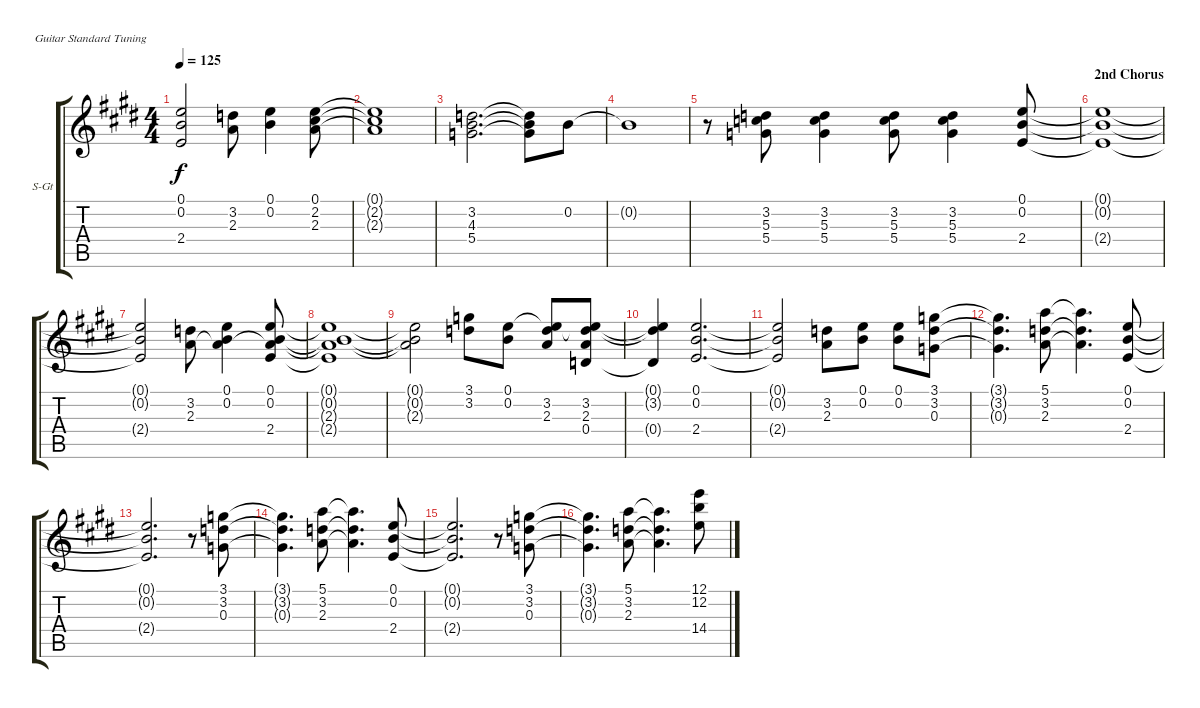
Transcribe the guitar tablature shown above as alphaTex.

\bracketExtendMode groupsimilarinstruments
\firstSystemTrackNameOrientation horizontal
\otherSystemsTrackNameOrientation horizontal
\track ("Strings" "S-Gt") {instrument stringensemble1}
\staff {score tabs}
\tuning (E4 B3 G3 D3 A2 E2)
\displaytranspose 12
\ts (4 4)
\tempo 125
\clef g2
\ks e
(0.1{t} 0.2{t} 2.4{t}).2{dy f} (3.2 2.3).8 (0.1 0.2).4 (0.1 2.2 2.3).8 |
(0.1{t} 2.2{t} 2.3{t}).1 |
(3.2 4.3 5.4).2{d} (3.2{t} 4.3{t} 5.4{t}).8 0.2.8 |
0.2{t}.1 |
r.8 (3.2 5.3 5.4).8 (3.2 5.3 5.4).4 (3.2 5.3 5.4).8 (3.2 5.3 5.4).4 (0.1 0.2 2.4).8 |
\section ("" "2nd Chorus")
(0.1{t} 0.2{t} 2.4{t}).1 |
(0.1{t} 0.2{t} 2.4{t}).2 (3.2 2.3).8 (0.1 0.2 2.3{t}).4 (0.1 0.2 2.4 2.3{t}).8 |
(0.1{t} 0.2{t} 2.4{t} 2.3{t}).1 |
(0.1{t} 0.2{t} 2.3{t}).2 (3.1 3.2).8 (0.1 0.2).8 (3.2 2.3 0.1{t}).8 (3.2 2.3 0.4 0.1{t}).8 |
(0.1{t} 3.2{t} 0.4{t}).4 (0.1 0.2 2.4).2{d} |
(0.1{t} 0.2{t} 2.4{t}).2 (3.2 2.3).8 (0.1 0.2).8 (0.1 0.2).8 (3.1 3.2 0.3).8 |
(3.1{t} 3.2{t} 0.3{t}).4{d} (5.1 3.2 2.3).8 (5.1{t} 3.2{t} 2.3{t}).4{d} (0.1 0.2 2.4).8 |
(0.1{t} 0.2{t} 2.4{t}).2{d} r.8 (3.1 3.2 0.3).8 |
(3.1{t} 3.2{t} 0.3{t}).4{d} (5.1 3.2 2.3).8 (5.1{t} 3.2{t} 2.3{t}).4{d} (0.1 0.2 2.4).8 |
(0.1{t} 0.2{t} 2.4{t}).2{d} r.8 (3.1 3.2 0.3).8 |
(3.1{t} 3.2{t} 0.3{t}).4{d} (5.1 3.2 2.3).8 (5.1{t} 3.2{t} 2.3{t}).4{d} (12.1 12.2 14.4).8
